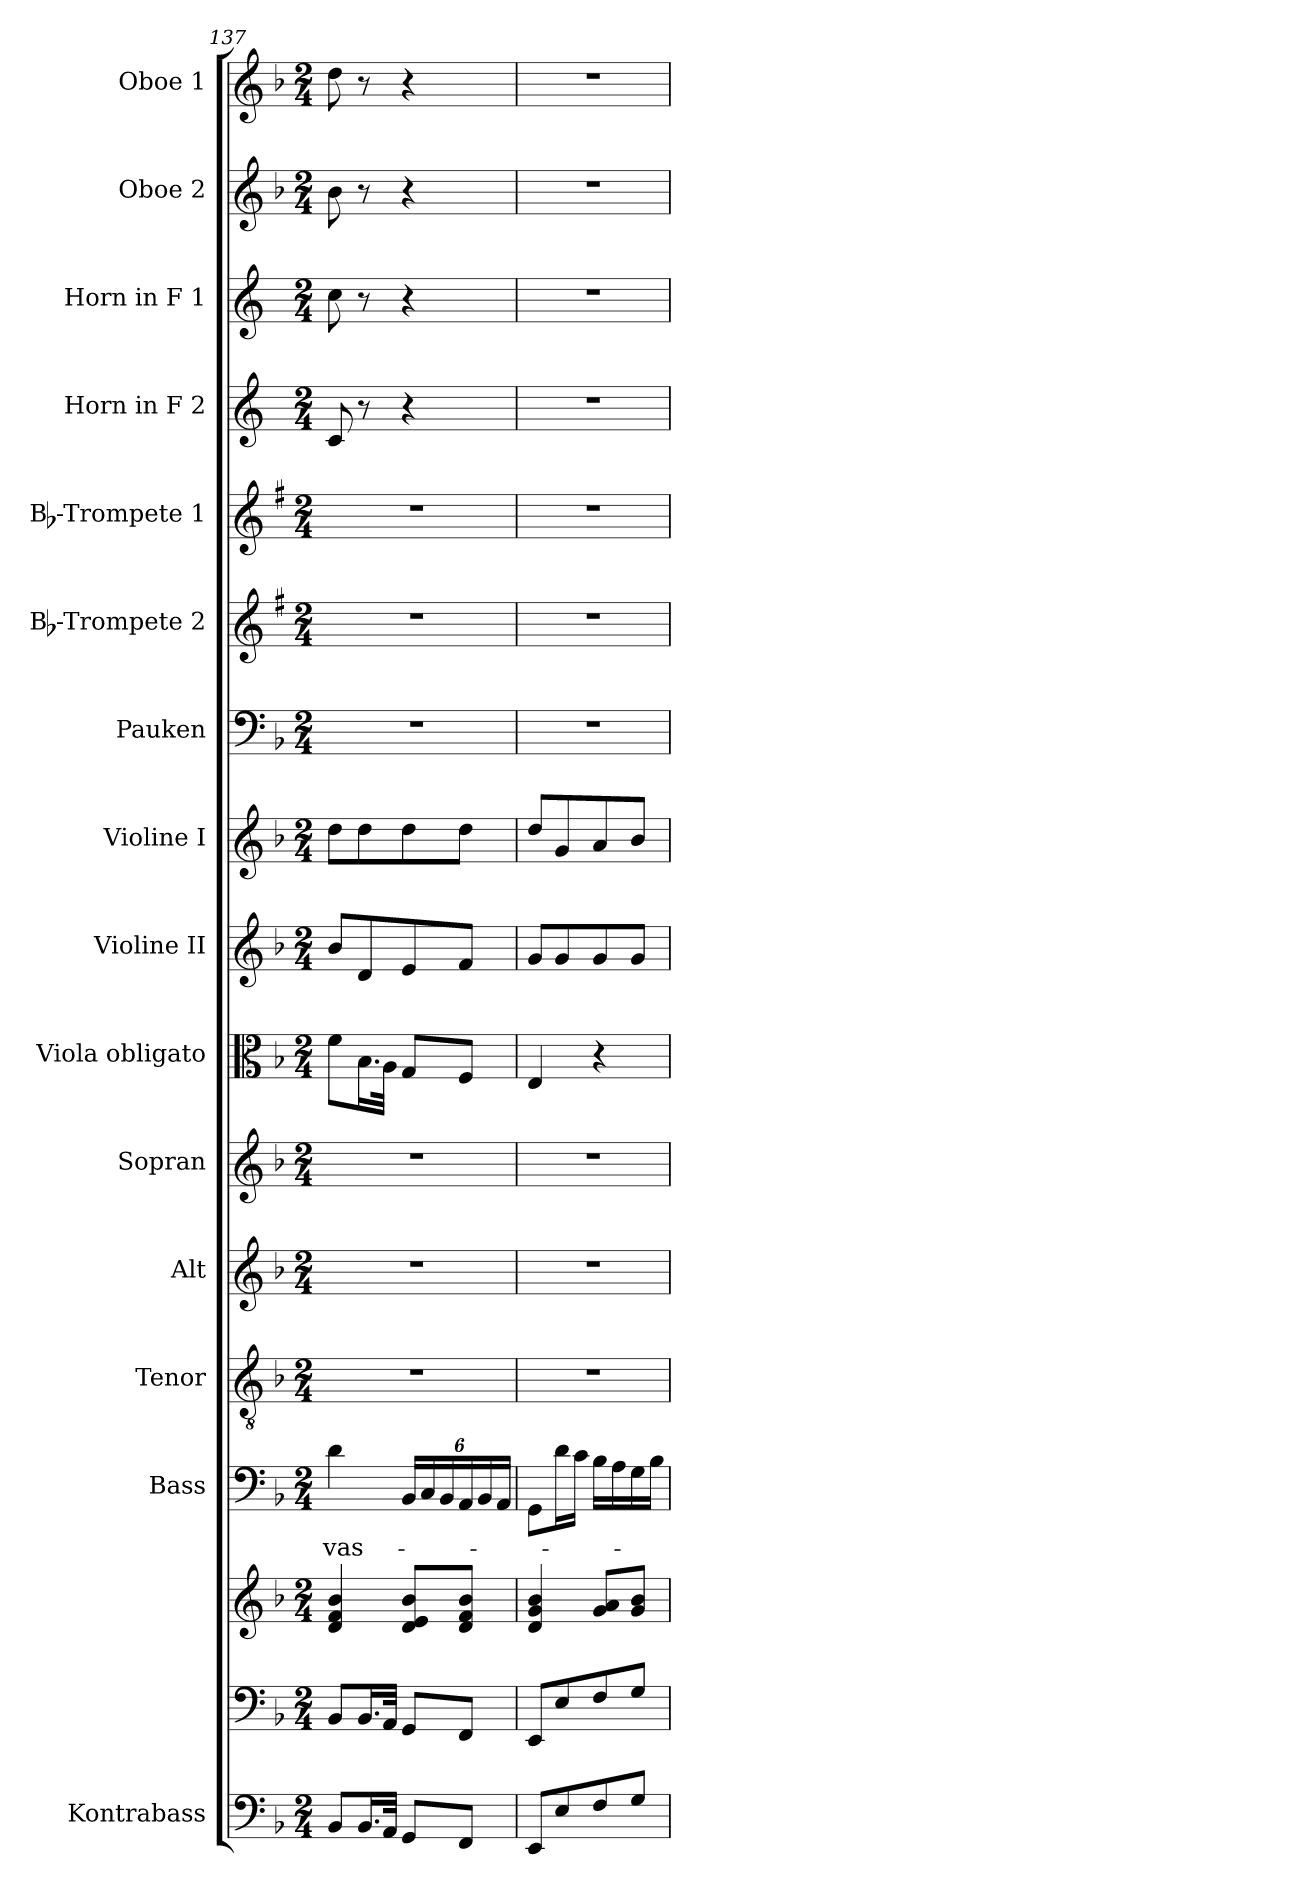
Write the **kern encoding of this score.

**kern	**kern	**kern	**kern	**text	**kern	**kern	**kern	**kern	**kern	**kern	**kern	**kern	**kern	**kern	**kern	**kern	**kern
*part16	*part15	*part15	*part14	*part14	*part13	*part12	*part11	*part10	*part9	*part8	*part7	*part6	*part5	*part4	*part3	*part2	*part1
*staff17	*staff16	*staff15	*staff14	*staff14	*staff13	*staff12	*staff11	*staff10	*staff9	*staff8	*staff7	*staff6	*staff5	*staff4	*staff3	*staff2	*staff1
*I"Kontrabass	*	*	*I"Bass	*	*I"Tenor	*I"Alt	*I"Sopran	*I"Viola obligato	*I"Violine II	*I"Violine I	*I"Pauken	*I"Bb-Trompete 2	*I"Bb-Trompete 1	*I"Horn in F 2	*I"Horn in F 1	*I"Oboe 2	*I"Oboe 1
*I'Kb.	*	*	*I'B.	*	*I'T.	*I'A.	*I'S.	*I'Vla.	*I'Vl. II	*I'Vl. I	*I'Pk.	*I'Bb Trp. 2	*I'Bb Trp. 1	*	*	*I'Ob. 2	*I'Ob. 1
*clefF4	*clefF4	*clefG2	*clefF4	*	*clefGv2	*clefG2	*clefG2	*clefC3	*clefG2	*clefG2	*clefF4	*clefG2	*clefG2	*clefG2	*clefG2	*clefG2	*clefG2
*ITrd7c12	*	*	*	*	*	*	*	*	*	*	*	*ITrd1c2	*ITrd1c2	*ITrd4c7	*ITrd4c7	*	*
*k[b-]	*k[b-]	*k[b-]	*k[b-]	*	*k[b-]	*k[b-]	*k[b-]	*k[b-]	*k[b-]	*k[b-]	*k[b-]	*k[b-]	*k[b-]	*k[b-]	*k[b-]	*k[b-]	*k[b-]
*F:	*F:	*F:	*F:	*	*F:	*F:	*F:	*F:	*F:	*F:	*F:	*F:	*F:	*F:	*F:	*F:	*F:
*M2/4	*M2/4	*M2/4	*M2/4	*	*M2/4	*M2/4	*M2/4	*M2/4	*M2/4	*M2/4	*M2/4	*M2/4	*M2/4	*M2/4	*M2/4	*M2/4	*M2/4
=137	=137	=137	=137	=137	=137	=137	=137	=137	=137	=137	=137	=137	=137	=137	=137	=137	=137
!	!	!	!	!LO:LY:b	!	!	!	!	!	!	!	!	!	!	!	!	!
8BBB-/L	8BB-/L	4d/ 4f/ 4b-/	4d\	-vas-	2r	2r	2r	8f\L	8b-/L	8dd\L	2r	2r	2r	8F/	8f\	8b-\	8dd\
16.BBB-/L	16.BB-/L	.	.	.	.	.	.	16.B-\L	8d/	8dd\	.	.	.	8r	8r	8r	8r
32AAA/JJk	32AA/JJk	.	.	.	.	.	.	32A\JJk	.	.	.	.	.	.	.	.	.
*	*	*	*Xbrackettup	*	*	*	*	*	*	*	*	*	*	*	*	*	*
8GGG/L	8GG/L	8d/ 8e/ 8b-/L	24BB-/LL	.	.	.	.	8G/L	8e/	8dd\	.	.	.	4r	4r	4r	4r
.	.	.	24C/	.	.	.	.	.	.	.	.	.	.	.	.	.	.
.	.	.	24BB-/	.	.	.	.	.	.	.	.	.	.	.	.	.	.
8FFF/J	8FF/J	8d/ 8f/ 8b-/J	24AA/	.	.	.	.	8F/J	8f/J	8dd\J	.	.	.	.	.	.	.
.	.	.	24BB-/	.	.	.	.	.	.	.	.	.	.	.	.	.	.
.	.	.	24AA/JJ	.	.	.	.	.	.	.	.	.	.	.	.	.	.
=138	=138	=138	=138	=138	=138	=138	=138	=138	=138	=138	=138	=138	=138	=138	=138	=138	=138
8EEE/L	8EE/L	4d/ 4g/ 4b-/	8GG\L	.	2r	2r	2r	4E/	8g/L	8dd/L	2r	2r	2r	2r	2r	2r	2r
8EE/	8E/	.	16d\L	.	.	.	.	.	8g/	8g/	.	.	.	.	.	.	.
.	.	.	16c\JJ	.	.	.	.	.	.	.	.	.	.	.	.	.	.
8FF/	8F/	8g/ 8a/L	16B-\LL	.	.	.	.	4r	8g/	8a/	.	.	.	.	.	.	.
.	.	.	16A\	.	.	.	.	.	.	.	.	.	.	.	.	.	.
8GG/J	8G/J	8g/ 8b-/J	16G\	.	.	.	.	.	8g/J	8b-/J	.	.	.	.	.	.	.
.	.	.	16B-\JJ	.	.	.	.	.	.	.	.	.	.	.	.	.	.
=	=	=	=	=	=	=	=	=	=	=	=	=	=	=	=	=	=
*-	*-	*-	*-	*-	*-	*-	*-	*-	*-	*-	*-	*-	*-	*-	*-	*-	*-
